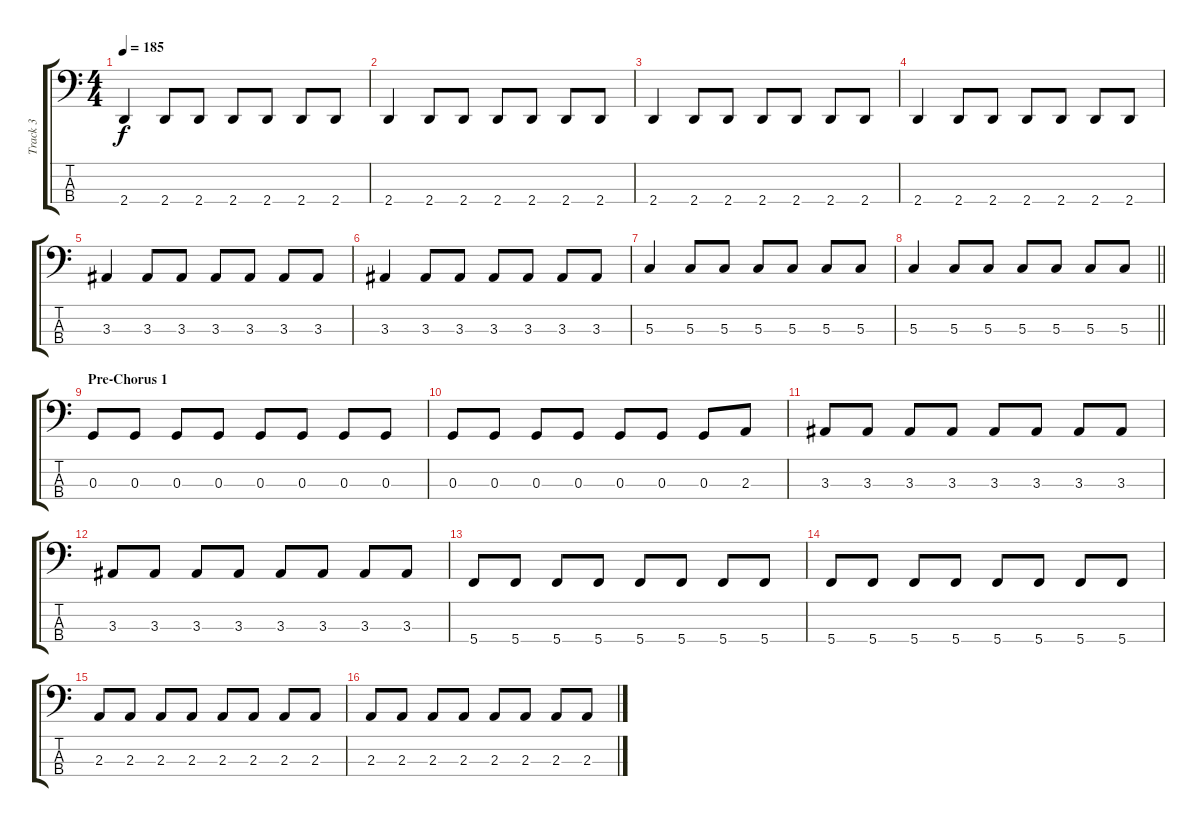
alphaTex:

\track ("Track 3" "Track 3") {instrument electricbasspick}
\staff {score tabs}
\tuning (F2 C2 G1 C1) {hide}
\ts (4 4)
\tempo 185
\clef f4
\ks c
2.4.4{dy f} 2.4.8 2.4.8 2.4.8 2.4.8 2.4.8 2.4.8 |
2.4.4 2.4.8 2.4.8 2.4.8 2.4.8 2.4.8 2.4.8 |
2.4.4 2.4.8 2.4.8 2.4.8 2.4.8 2.4.8 2.4.8 |
2.4.4 2.4.8 2.4.8 2.4.8 2.4.8 2.4.8 2.4.8 |
3.3.4 3.3.8 3.3.8 3.3.8 3.3.8 3.3.8 3.3.8 |
3.3.4 3.3.8 3.3.8 3.3.8 3.3.8 3.3.8 3.3.8 |
5.3.4 5.3.8 5.3.8 5.3.8 5.3.8 5.3.8 5.3.8 |
\barLineRight lightlight
5.3.4 5.3.8 5.3.8 5.3.8 5.3.8 5.3.8 5.3.8 |
\section ("" "Pre-Chorus 1")
0.3.8 0.3.8 0.3.8 0.3.8 0.3.8 0.3.8 0.3.8 0.3.8 |
0.3.8 0.3.8 0.3.8 0.3.8 0.3.8 0.3.8 0.3.8 2.3.8 |
3.3.8 3.3.8 3.3.8 3.3.8 3.3.8 3.3.8 3.3.8 3.3.8 |
3.3.8 3.3.8 3.3.8 3.3.8 3.3.8 3.3.8 3.3.8 3.3.8 |
5.4.8 5.4.8 5.4.8 5.4.8 5.4.8 5.4.8 5.4.8 5.4.8 |
5.4.8 5.4.8 5.4.8 5.4.8 5.4.8 5.4.8 5.4.8 5.4.8 |
2.3.8 2.3.8 2.3.8 2.3.8 2.3.8 2.3.8 2.3.8 2.3.8 |
2.3.8 2.3.8 2.3.8 2.3.8 2.3.8 2.3.8 2.3.8 2.3.8
